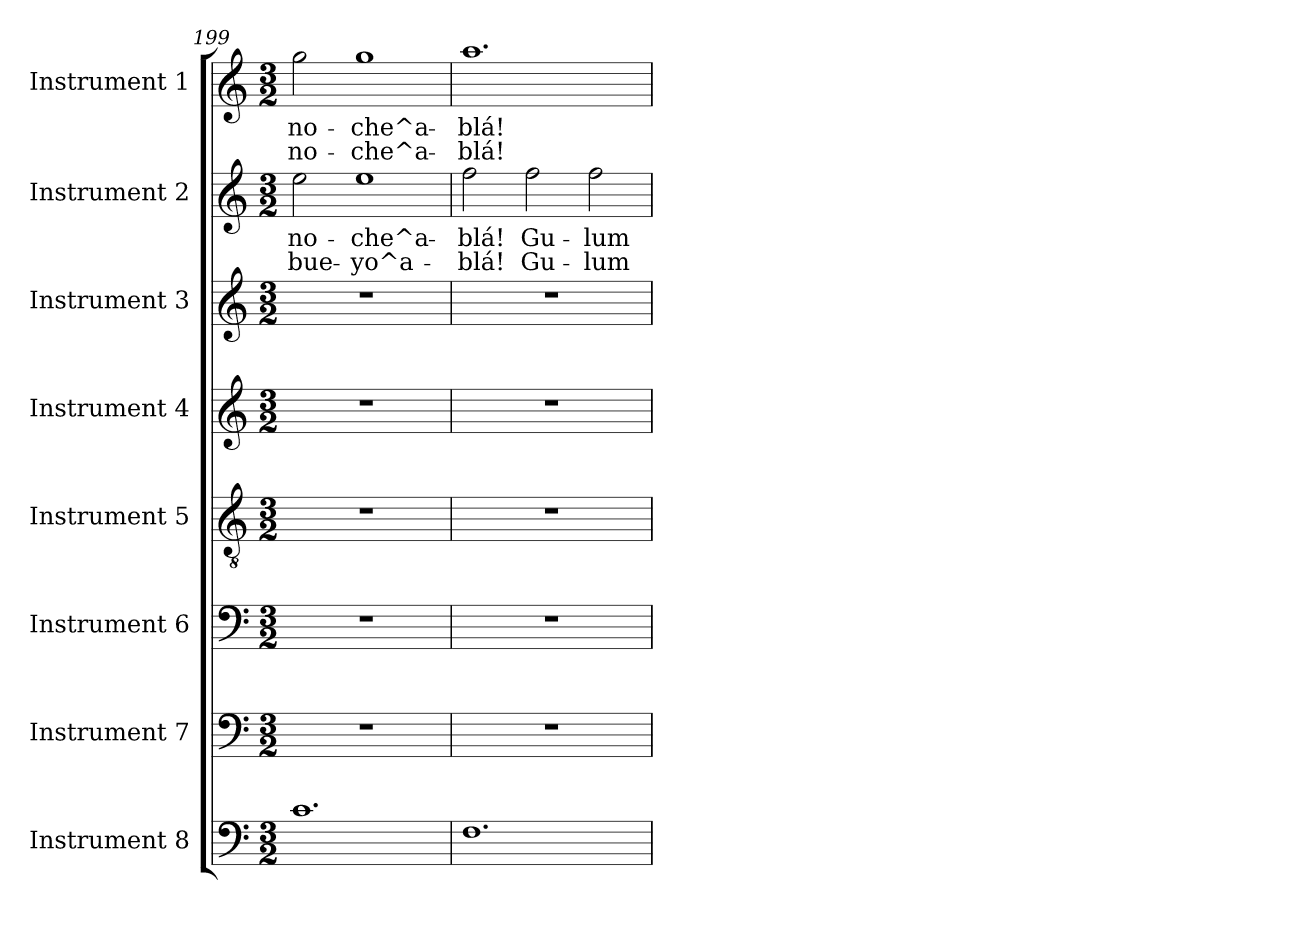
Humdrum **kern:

**kern	**kern	**kern	**kern	**kern	**kern	**kern	**text	**text	**kern	**text	**text
*part8	*part7	*part6	*part5	*part4	*part3	*part2	*part2	*part2	*part1	*part1	*part1
*staff8	*staff7	*staff6	*staff5	*staff4	*staff3	*staff2	*staff2	*staff2	*staff1	*staff1	*staff1
*I"Instrument 8	*I"Instrument 7	*I"Instrument 6	*I"Instrument 5	*I"Instrument 4	*I"Instrument 3	*I"Instrument 2	*	*	*I"Instrument 1	*	*
*clefF4	*clefF4	*clefF4	*clefGv2	*clefG2	*clefG2	*clefG2	*	*	*clefG2	*	*
*k[]	*k[]	*k[]	*k[]	*k[]	*k[]	*k[]	*	*	*k[]	*	*
*C:	*C:	*C:	*C:	*C:	*C:	*C:	*	*	*C:	*	*
*M3/2	*M3/2	*M3/2	*M3/2	*M3/2	*M3/2	*M3/2	*	*	*M3/2	*	*
=199	=199	=199	=199	=199	=199	=199	=199	=199	=199	=199	=199
!	!	!	!	!	!	!	!LO:LY:b:rj	!LO:LY:b:rj	!	!LO:LY:b:cj	!LO:LY:b:cj
1.c	1.r	1.r	1.r	1.r	1.r	2ee\	no-	-bue-	2gg\	no-	-no-
!	!	!	!	!	!	!	!LO:LY:b:rj	!LO:LY:b:rj	!	!LO:LY:b:cj	!LO:LY:b:cj
.	.	.	.	.	.	1ee	-che^a-	-yo^a-	1gg	-che^a-	-che^a-
=200	=200	=200	=200	=200	=200	=200	=200	=200	=200	=200	=200
!	!	!	!	!	!	!	!LO:LY:b:rj	!LO:LY:b:rj	!	!LO:LY:b:cj	!LO:LY:b:cj
1.F	1.r	1.r	1.r	1.r	1.r	2ff\	-blá!	blá!	1.aa	-blá!	blá!
!	!	!	!	!	!	!	!LO:LY:b:rj	!LO:LY:b:rj	!	!	!
.	.	.	.	.	.	2ff\	Gu-	-Gu-	.	.	.
!	!	!	!	!	!	!	!LO:LY:b:rj	!LO:LY:b:rj	!	!	!
.	.	.	.	.	.	2ff\	-lum-	-lum-	.	.	.
=	=	=	=	=	=	=	=	=	=	=	=
*-	*-	*-	*-	*-	*-	*-	*-	*-	*-	*-	*-
